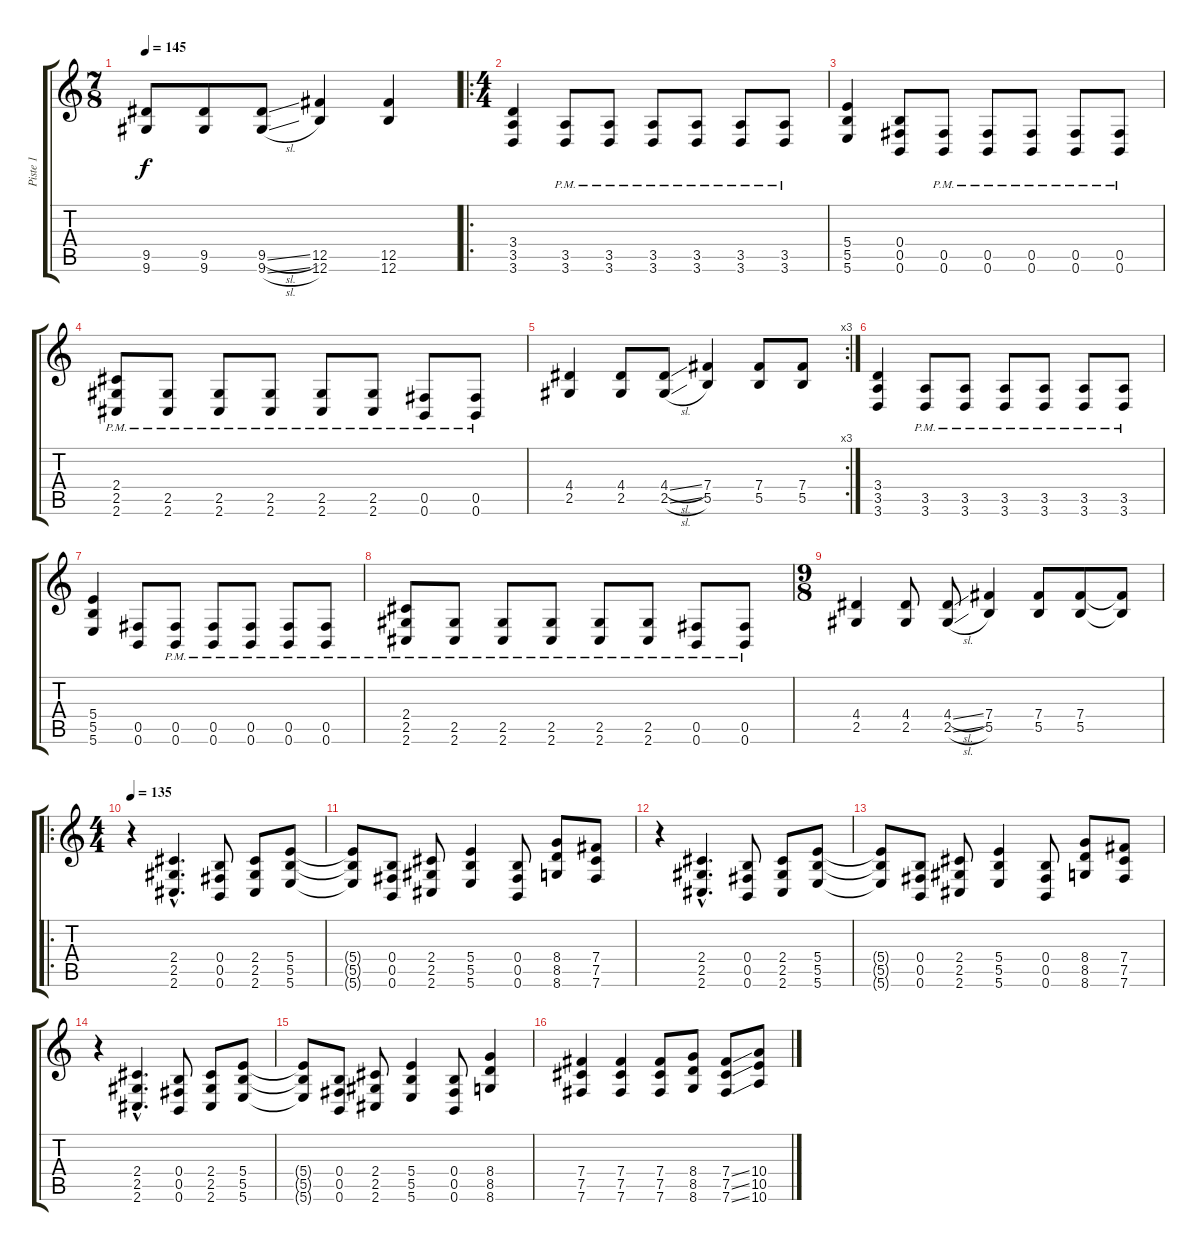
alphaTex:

\track ("Piste 1" "Piste 1") {instrument overdrivenguitar}
\staff {score tabs}
\tuning (Db4 Ab3 E3 B2 Gb2 B1) {hide}
\ts (7 8)
\tempo 145
\clef g2
\ks c
(9.5{t} 9.6{t}).8{dy f} (9.5 9.6).8 (9.5{sl} 9.6{sl}).8 (12.5 12.6).4 (12.5 12.6).4 |
\ro
\ts (4 4)
(3.4 3.5 3.6).4{volume 16 balance 8} (3.5{pm} 3.6{pm}).8 (3.5{pm} 3.6{pm}).8 (3.5{pm} 3.6{pm}).8 (3.5{pm} 3.6{pm}).8 (3.5{pm} 3.6{pm}).8 (3.5{pm} 3.6{pm}).8 |
(5.4 5.5 5.6).4 (0.4 0.5 0.6).8 (0.5{pm} 0.6{pm}).8 (0.5{pm} 0.6{pm}).8 (0.5{pm} 0.6{pm}).8 (0.5{pm} 0.6{pm}).8 (0.5{pm} 0.6{pm}).8 |
(2.4 2.5{pm} 2.6).8 (2.5{pm} 2.6{pm}).8 (2.5{pm} 2.6{pm}).8 (2.5{pm} 2.6{pm}).8 (2.5{pm} 2.6{pm}).8 (2.5{pm} 2.6{pm}).8 (0.5{pm} 0.6{pm}).8 (0.5{pm} 0.6{pm}).8 |
\rc 3
(4.4 2.5).4 (4.4 2.5).8 (4.4{sl} 2.5{sl}).8 (7.4 5.5).4 (7.4 5.5).8 (7.4 5.5).8 |
(3.4 3.5 3.6).4 (3.5{pm} 3.6{pm}).8 (3.5{pm} 3.6{pm}).8 (3.5{pm} 3.6{pm}).8 (3.5{pm} 3.6{pm}).8 (3.5{pm} 3.6{pm}).8 (3.5{pm} 3.6{pm}).8 |
(5.4 5.5 5.6).4 (0.5 0.6).8 (0.5{pm} 0.6{pm}).8 (0.5{pm} 0.6{pm}).8 (0.5{pm} 0.6{pm}).8 (0.5{pm} 0.6{pm}).8 (0.5{pm} 0.6{pm}).8 |
(2.4 2.5{pm} 2.6).8 (2.5{pm} 2.6{pm}).8 (2.5{pm} 2.6{pm}).8 (2.5{pm} 2.6{pm}).8 (2.5{pm} 2.6{pm}).8 (2.5{pm} 2.6{pm}).8 (0.5{pm} 0.6{pm}).8 (0.5{pm} 0.6{pm}).8 |
\ts (9 8)
(4.4 2.5).4 (4.4 2.5).8 (4.4{sl} 2.5{sl}).8 (7.4 5.5).4 (7.4 5.5).8 (7.4 5.5).8 (7.4{t} 5.5{t}).8 |
\ro
\ts (4 4)
\tempo 135
r.4{balance 16} (2.4{hac} 2.5{hac} 2.6{hac}).4{d} (0.4 0.5 0.6).8 (2.4 2.5 2.6).8 (5.4 5.5 5.6).8 |
(5.4{t} 5.5{t} 5.6{t}).8 (0.4 0.5 0.6).8 (2.4 2.5 2.6).8 (5.4 5.5 5.6).4 (0.4 0.5 0.6).8 (8.4 8.5 8.6).8 (7.4 7.5 7.6).8 |
r.4 (2.4{hac} 2.5{hac} 2.6{hac}).4{d} (0.4 0.5 0.6).8 (2.4 2.5 2.6).8 (5.4 5.5 5.6).8 |
(5.4{t} 5.5{t} 5.6{t}).8 (0.4 0.5 0.6).8 (2.4 2.5 2.6).8 (5.4 5.5 5.6).4 (0.4 0.5 0.6).8 (8.4 8.5 8.6).8 (7.4 7.5 7.6).8 |
r.4 (2.4{hac} 2.5{hac} 2.6{hac}).4{d} (0.4 0.5 0.6).8 (2.4 2.5 2.6).8 (5.4 5.5 5.6).8 |
(5.4{t} 5.5{t} 5.6{t}).8 (0.4 0.5 0.6).8 (2.4 2.5 2.6).8 (5.4 5.5 5.6).4 (0.4 0.5 0.6).8 (8.4 8.5 8.6).4 |
(7.4 7.5 7.6).4 (7.4 7.5 7.6).4 (7.4 7.5 7.6).8 (8.4 8.5 8.6).8 (7.4{ss} 7.5{ss} 7.6{ss}).8 (10.4 10.5 10.6).8
